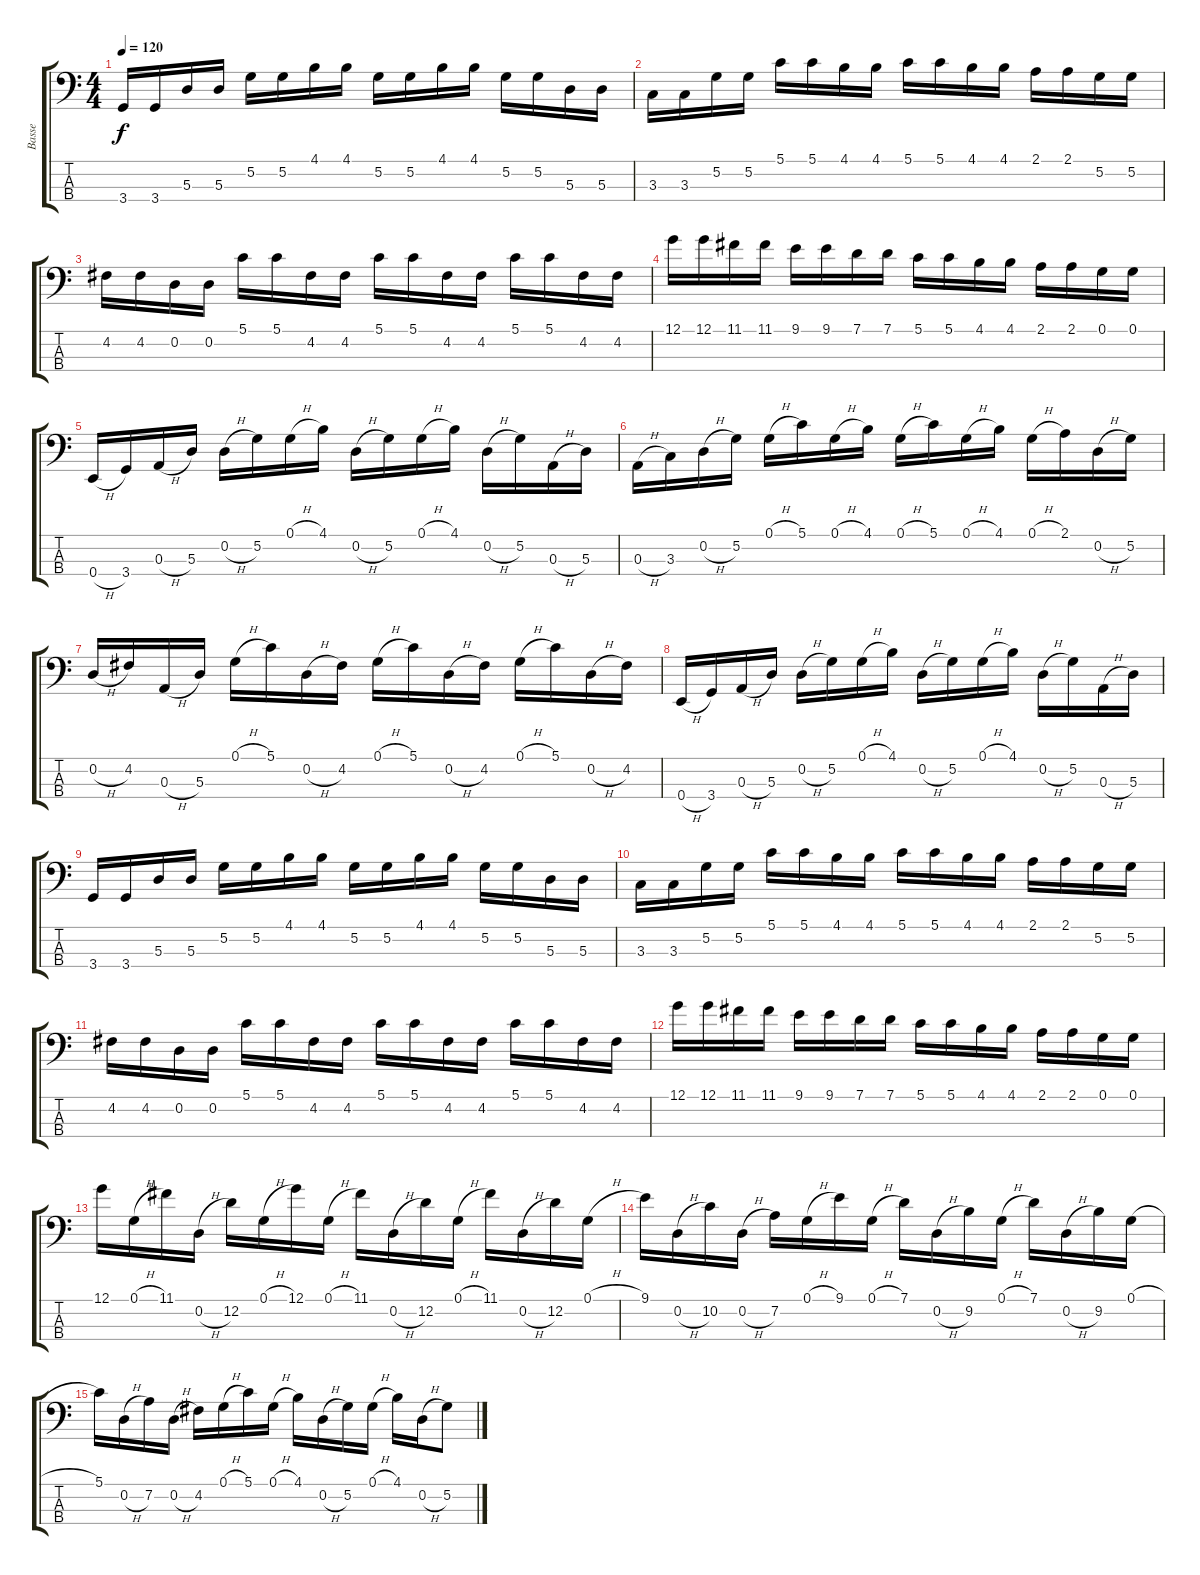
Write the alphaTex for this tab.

\track ("Basse" "Basse") {instrument slapbass2}
\staff {score tabs}
\tuning (G2 D2 A1 E1) {hide}
\ts (4 4)
\tempo 120
\clef f4
\ks c
3.4.16{dy f} 3.4.16 5.3.16 5.3.16 5.2.16 5.2.16 4.1.16 4.1.16 5.2.16 5.2.16 4.1.16 4.1.16 5.2.16 5.2.16 5.3.16 5.3.16 |
3.3.16 3.3.16 5.2.16 5.2.16 5.1.16 5.1.16 4.1.16 4.1.16 5.1.16 5.1.16 4.1.16 4.1.16 2.1.16 2.1.16 5.2.16 5.2.16 |
4.2.16 4.2.16 0.2.16 0.2.16 5.1.16 5.1.16 4.2.16 4.2.16 5.1.16 5.1.16 4.2.16 4.2.16 5.1.16 5.1.16 4.2.16 4.2.16 |
12.1.16 12.1.16 11.1.16 11.1.16 9.1.16 9.1.16 7.1.16 7.1.16 5.1.16 5.1.16 4.1.16 4.1.16 2.1.16 2.1.16 0.1.16 0.1.16 |
0.4{h}.16 3.4.16 0.3{h}.16 5.3.16 0.2{h}.16 5.2.16 0.1{h}.16 4.1.16 0.2{h}.16 5.2.16 0.1{h}.16 4.1.16 0.2{h}.16 5.2.16 0.3{h}.16 5.3.16 |
0.3{h}.16 3.3.16 0.2{h}.16 5.2.16 0.1{h}.16 5.1.16 0.1{h}.16 4.1.16 0.1{h}.16 5.1.16 0.1{h}.16 4.1.16 0.1{h}.16 2.1.16 0.2{h}.16 5.2.16 |
0.2{h}.16 4.2.16 0.3{h}.16 5.3.16 0.1{h}.16 5.1.16 0.2{h}.16 4.2.16 0.1{h}.16 5.1.16 0.2{h}.16 4.2.16 0.1{h}.16 5.1.16 0.2{h}.16 4.2.16 |
0.4{h}.16 3.4.16 0.3{h}.16 5.3.16 0.2{h}.16 5.2.16 0.1{h}.16 4.1.16 0.2{h}.16 5.2.16 0.1{h}.16 4.1.16 0.2{h}.16 5.2.16 0.3{h}.16 5.3.16 |
3.4.16 3.4.16 5.3.16 5.3.16 5.2.16 5.2.16 4.1.16 4.1.16 5.2.16 5.2.16 4.1.16 4.1.16 5.2.16 5.2.16 5.3.16 5.3.16 |
3.3.16 3.3.16 5.2.16 5.2.16 5.1.16 5.1.16 4.1.16 4.1.16 5.1.16 5.1.16 4.1.16 4.1.16 2.1.16 2.1.16 5.2.16 5.2.16 |
4.2.16 4.2.16 0.2.16 0.2.16 5.1.16 5.1.16 4.2.16 4.2.16 5.1.16 5.1.16 4.2.16 4.2.16 5.1.16 5.1.16 4.2.16 4.2.16 |
12.1.16 12.1.16 11.1.16 11.1.16 9.1.16 9.1.16 7.1.16 7.1.16 5.1.16 5.1.16 4.1.16 4.1.16 2.1.16 2.1.16 0.1.16 0.1.16 |
12.1.16 0.1{h}.16 11.1.16 0.2{h}.16 12.2.16 0.1{h}.16 12.1.16 0.1{h}.16 11.1.16 0.2{h}.16 12.2.16 0.1{h}.16 11.1.16 0.2{h}.16 12.2.16 0.1{h}.16 |
9.1.16 0.2{h}.16 10.2.16 0.2{h}.16 7.2.16 0.1{h}.16 9.1.16 0.1{h}.16 7.1.16 0.2{h}.16 9.2.16 0.1{h}.16 7.1.16 0.2{h}.16 9.2.16 0.1{h}.16 |
5.1.16 0.2{h}.16 7.2.16 0.2{h}.16 4.2.16 0.1{h}.16 5.1.16 0.1{h}.16 4.1.16 0.2{h}.16 5.2.16 0.1{h}.16 4.1.16 0.2{h}.16 5.2.8
